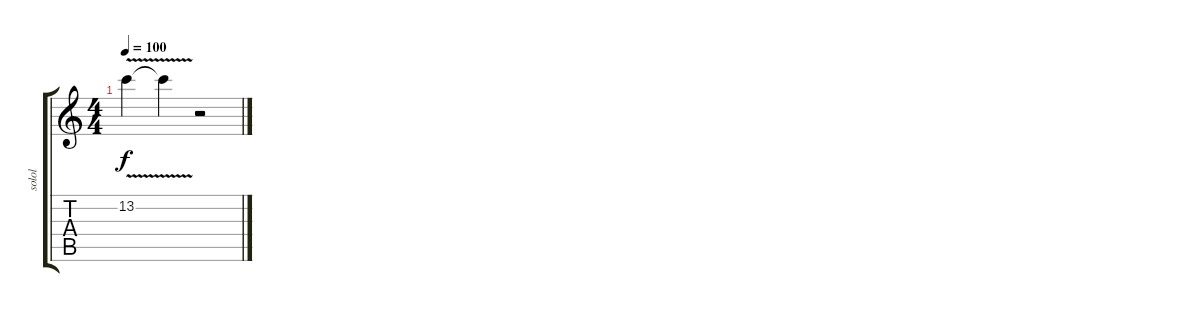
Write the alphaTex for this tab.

\track ("solol" "solol") {instrument distortionguitar}
\staff {score tabs}
\tuning (E4 B3 G3 D3 A2 E2) {hide}
\ts (4 4)
\tempo 100
\clef g2
\ks c
13.2{v}.4{dy f} 13.2{t}.4 r.2
